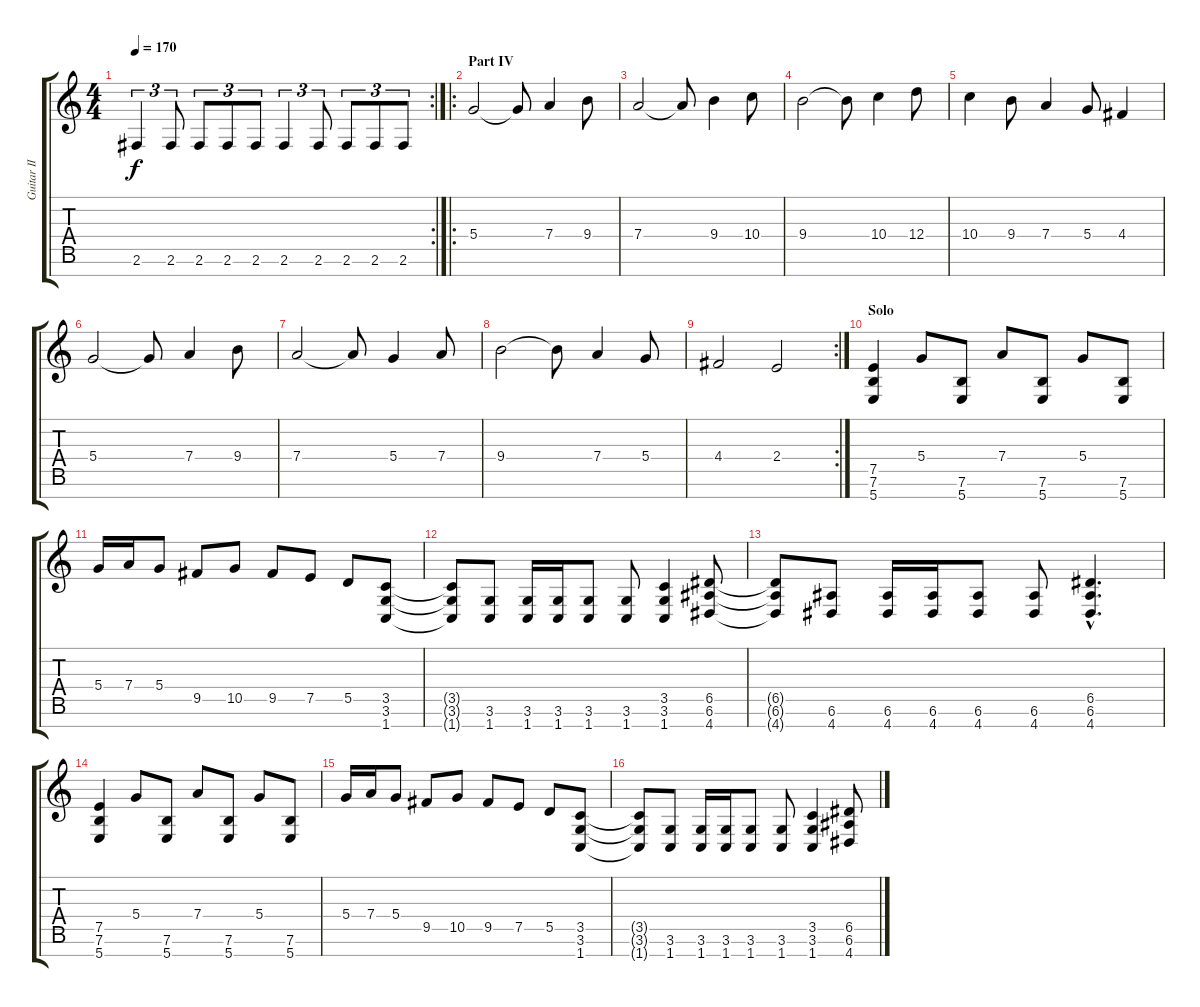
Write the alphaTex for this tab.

\track ("Guitar II" "Guitar II") {instrument distortionguitar}
\staff {score tabs}
\tuning (E4 B3 G3 D3 A2 E2 B1) {hide}
\rc 2
\ts (4 4)
\tempo 170
\clef g2
\ks c
2.6.4{tu (3 2) dy f} 2.6.8{tu (3 2)} 2.6.8{tu (3 2)} 2.6.8{tu (3 2)} 2.6.8{tu (3 2)} 2.6.4{tu (3 2)} 2.6.8{tu (3 2)} 2.6.8{tu (3 2)} 2.6.8{tu (3 2)} 2.6.8{tu (3 2)} |
\ro
\section ("" "Part IV")
5.4.2 5.4{t}.8 7.4.4 9.4.8 |
7.4.2 7.4{t}.8 9.4.4 10.4.8 |
9.4.2 9.4{t}.8 10.4.4 12.4.8 |
10.4.4 9.4.8 7.4.4 5.4.8 4.4.4 |
5.4.2 5.4{t}.8 7.4.4 9.4.8 |
7.4.2 7.4{t}.8 5.4.4 7.4.8 |
9.4.2 9.4{t}.8 7.4.4 5.4.8 |
\rc 2
4.4.2 2.4.2 |
\section ("" "Solo")
(7.5 7.6 5.7).4{volume 12} 5.4.8 (7.6 5.7).8 7.4.8 (7.6 5.7).8 5.4.8 (7.6 5.7).8 |
5.4.16 7.4.16 5.4.8 9.5.8 10.5.8 9.5.8 7.5.8 5.5.8 (3.5 3.6 1.7).8 |
(3.5{t} 3.6{t} 1.7{t}).8 (3.6 1.7).8 (3.6 1.7).16 (3.6 1.7).16 (3.6 1.7).8 (3.6 1.7).8 (3.5 3.6 1.7).4 (6.5 6.6 4.7).8 |
(6.5{t} 6.6{t} 4.7{t}).8 (6.6 4.7).8 (6.6 4.7).16 (6.6 4.7).16 (6.6 4.7).8 (6.6 4.7).8 (6.5{hac} 6.6{hac} 4.7{hac}).4{d} |
(7.5 7.6 5.7).4 5.4.8 (7.6 5.7).8 7.4.8 (7.6 5.7).8 5.4.8 (7.6 5.7).8 |
5.4.16 7.4.16 5.4.8 9.5.8 10.5.8 9.5.8 7.5.8 5.5.8 (3.5 3.6 1.7).8 |
(3.5{t} 3.6{t} 1.7{t}).8 (3.6 1.7).8 (3.6 1.7).16 (3.6 1.7).16 (3.6 1.7).8 (3.6 1.7).8 (3.5 3.6 1.7).4 (6.5 6.6 4.7).8
